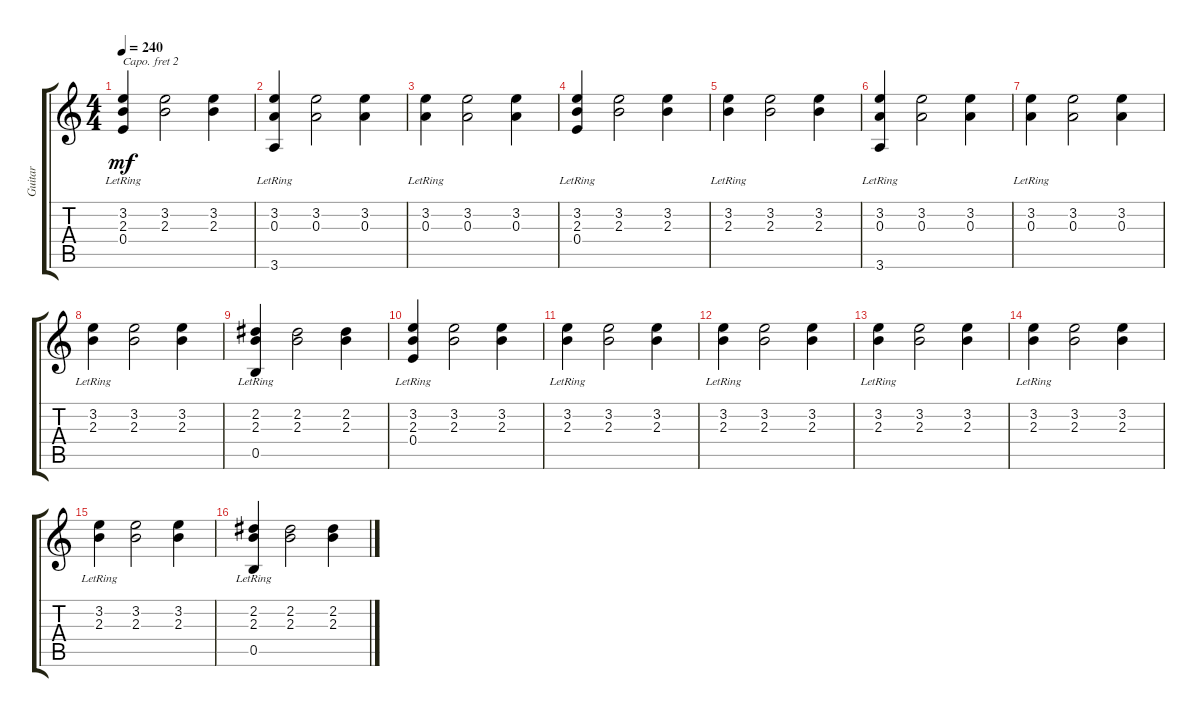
\track ("Guitar" "Guitar") {instrument acousticguitarnylon}
\staff {score tabs}
\capo 2
\tuning (E4 B3 G3 D3 A2 E2) {hide}
\ts (4 4)
\tempo 240
\clef g2
\ks c
(3.2{lr} 2.3{lr} 0.4{lr}).4{dy mf} (3.2 2.3).2 (3.2 2.3).4 |
(3.2{lr} 0.3{lr} 3.6{lr}).4 (3.2 0.3).2 (3.2 0.3).4 |
(3.2{lr} 0.3{lr}).4 (3.2 0.3).2 (3.2 0.3).4 |
(3.2{lr} 2.3{lr} 0.4{lr}).4 (3.2 2.3).2 (3.2 2.3).4 |
(3.2{lr} 2.3{lr}).4 (3.2 2.3).2 (3.2 2.3).4 |
(3.2{lr} 0.3{lr} 3.6{lr}).4 (3.2 0.3).2 (3.2 0.3).4 |
(3.2{lr} 0.3{lr}).4 (3.2 0.3).2 (3.2 0.3).4 |
(3.2{lr} 2.3{lr}).4 (3.2 2.3).2 (3.2 2.3).4 |
(2.2{lr} 2.3{lr} 0.5{lr}).4 (2.2 2.3).2 (2.2 2.3).4 |
(3.2{lr} 2.3{lr} 0.4{lr}).4 (3.2 2.3).2 (3.2 2.3).4 |
(3.2{lr} 2.3{lr}).4 (3.2 2.3).2 (3.2 2.3).4 |
(3.2{lr} 2.3{lr}).4 (3.2 2.3).2 (3.2 2.3).4 |
(3.2{lr} 2.3{lr}).4 (3.2 2.3).2 (3.2 2.3).4 |
(3.2{lr} 2.3{lr}).4 (3.2 2.3).2 (3.2 2.3).4 |
(3.2{lr} 2.3{lr}).4 (3.2 2.3).2 (3.2 2.3).4 |
(2.2{lr} 2.3{lr} 0.5{lr}).4 (2.2 2.3).2 (2.2 2.3).4
